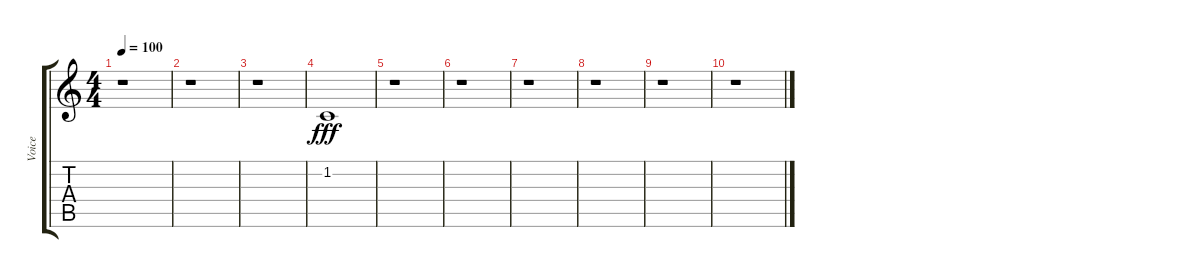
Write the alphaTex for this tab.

\track ("Voice" "Voice") {instrument whistle}
\staff {score tabs}
\tuning (E4 B3 G3 D3 A2 E2) {hide}
\ts (4 4)
\tempo 100
\clef g2
\ks c
r.1{dy fff} |
r.1 |
r.1 |
1.2.1 |
r.1 |
r.1 |
r.1 |
r.1 |
r.1 |
r.1
